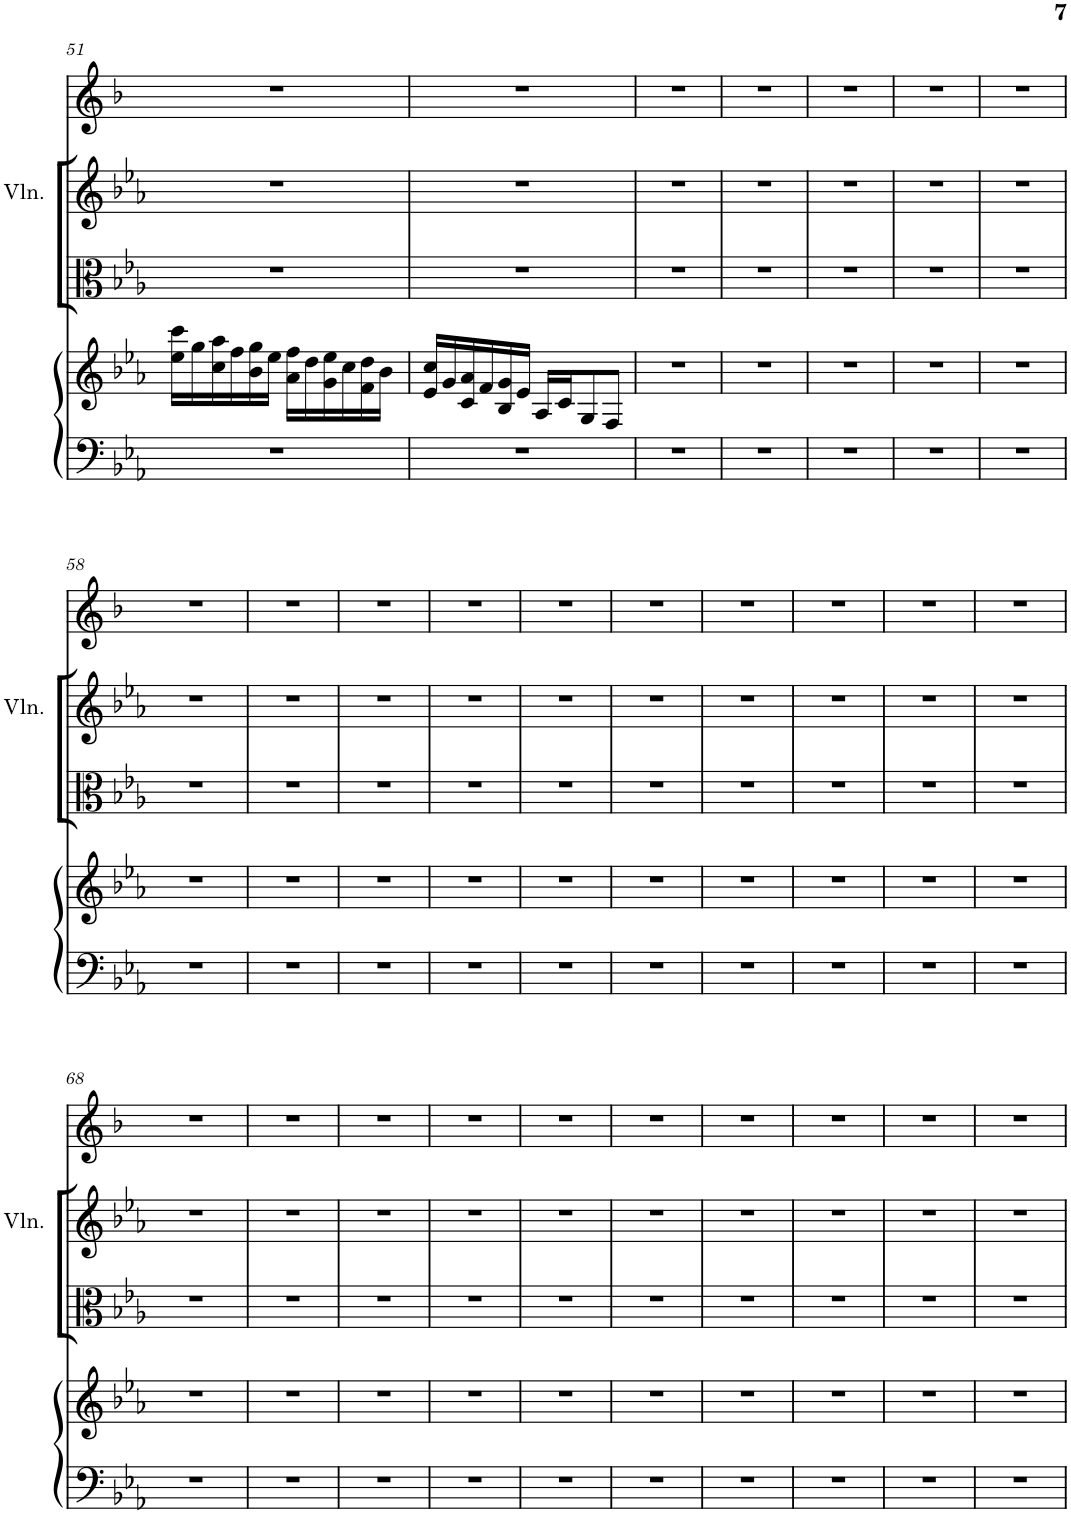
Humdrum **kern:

**kern	**kern	**kern	**kern	**kern
*part4	*part4	*part3	*part2	*part1
*staff5	*staff4	*staff3	*staff2	*staff1
*I"Piano	*	*I"Viola	*I"Violin	*I"Clarinet in Bb
*I'Pno	*	*I'Vla	*I'Vln.	*I'Cl
!!LO:PB:g=z
*clefF4	*clefG2	*clefC3	*clefG2	*clefG2
*	*	*	*	*Trd1c2
*k[b-e-a-]	*k[b-e-a-]	*k[b-e-a-]	*k[b-e-a-]	*k[b-]
*M6/8	*M6/8	*M6/8	*M6/8	*M6/8
=51	=51	=51	=51	=51
2.r	16ee-\ 16ccc\LL	2.r	2.r	2.r
.	16gg\	.	.	.
.	16cc\ 16aa-\	.	.	.
.	16ff\	.	.	.
.	16b-\ 16gg\	.	.	.
.	16ee-\JJ	.	.	.
.	16a-\ 16ff\LL	.	.	.
.	16dd\	.	.	.
.	16g\ 16ee-\	.	.	.
.	16cc\	.	.	.
.	16f\ 16dd\	.	.	.
.	16b-\JJ	.	.	.
=52	=52	=52	=52	=52
2.r	16e-/ 16cc/LL	2.r	2.r	2.r
.	16g/	.	.	.
.	16c/ 16a-/	.	.	.
.	16f/	.	.	.
.	16B-/ 16g/	.	.	.
.	16e-/JJ	.	.	.
.	16A-/LL	.	.	.
.	16c/J	.	.	.
.	8G/	.	.	.
.	8F/J	.	.	.
=53	=53	=53	=53	=53
2.r	2.r	2.r	2.r	2.r
=54	=54	=54	=54	=54
2.r	2.r	2.r	2.r	2.r
=55	=55	=55	=55	=55
2.r	2.r	2.r	2.r	2.r
=56	=56	=56	=56	=56
2.r	2.r	2.r	2.r	2.r
=57	=57	=57	=57	=57
2.r	2.r	2.r	2.r	2.r
!!LO:LB:g=z
=58	=58	=58	=58	=58
2.r	2.r	2.r	2.r	2.r
=59	=59	=59	=59	=59
2.r	2.r	2.r	2.r	2.r
=60	=60	=60	=60	=60
2.r	2.r	2.r	2.r	2.r
=61	=61	=61	=61	=61
2.r	2.r	2.r	2.r	2.r
=62	=62	=62	=62	=62
2.r	2.r	2.r	2.r	2.r
=63	=63	=63	=63	=63
2.r	2.r	2.r	2.r	2.r
=64	=64	=64	=64	=64
2.r	2.r	2.r	2.r	2.r
=65	=65	=65	=65	=65
2.r	2.r	2.r	2.r	2.r
=66	=66	=66	=66	=66
2.r	2.r	2.r	2.r	2.r
=67	=67	=67	=67	=67
2.r	2.r	2.r	2.r	2.r
!!LO:LB:g=z
=68	=68	=68	=68	=68
2.r	2.r	2.r	2.r	2.r
=69	=69	=69	=69	=69
2.r	2.r	2.r	2.r	2.r
=70	=70	=70	=70	=70
2.r	2.r	2.r	2.r	2.r
=71	=71	=71	=71	=71
2.r	2.r	2.r	2.r	2.r
=72	=72	=72	=72	=72
2.r	2.r	2.r	2.r	2.r
=73	=73	=73	=73	=73
2.r	2.r	2.r	2.r	2.r
=74	=74	=74	=74	=74
2.r	2.r	2.r	2.r	2.r
=75	=75	=75	=75	=75
2.r	2.r	2.r	2.r	2.r
=76	=76	=76	=76	=76
2.r	2.r	2.r	2.r	2.r
=77	=77	=77	=77	=77
2.r	2.r	2.r	2.r	2.r
=	=	=	=	=
*-	*-	*-	*-	*-
